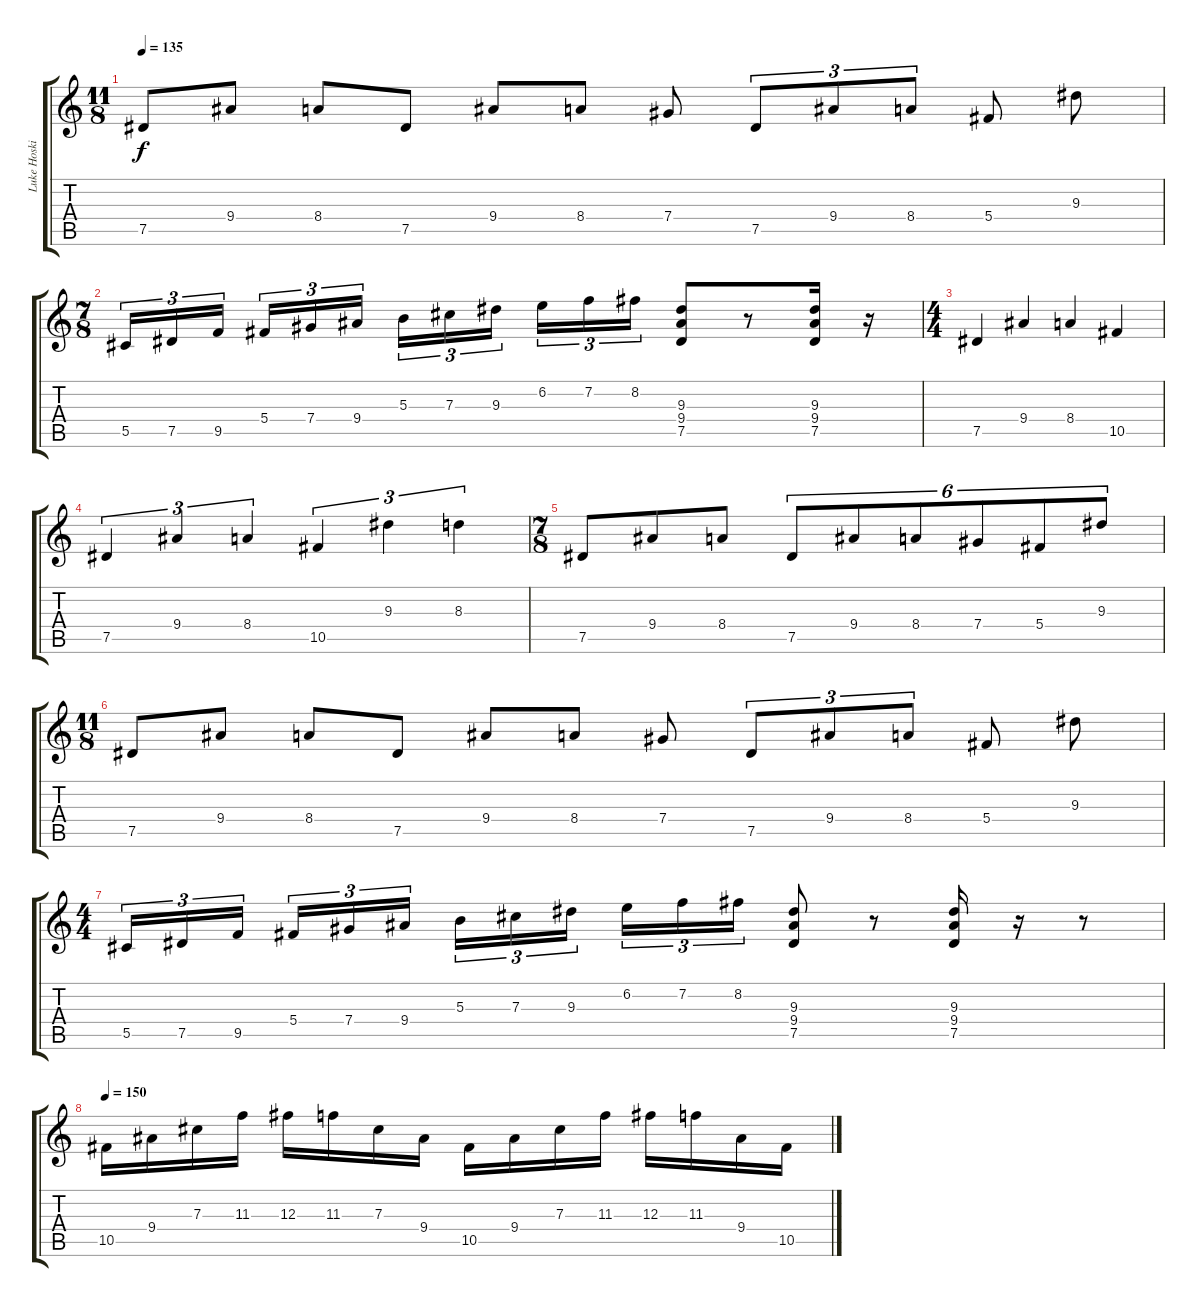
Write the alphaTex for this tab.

\track ("Luke Hoskin" "Luke Hoski") {instrument overdrivenguitar}
\staff {score tabs}
\tuning (Eb4 Bb3 Gb3 Db3 Ab2 Eb2) {hide}
\ts (11 8)
\tempo 135
\clef g2
\ks c
7.5.8{dy f} 9.4.8 8.4.8 7.5.8 9.4.8 8.4.8 7.4.8 7.5.8{tu (3 2)} 9.4.8{tu (3 2)} 8.4.8{tu (3 2)} 5.4.8 9.3.8 |
\ts (7 8)
5.5.16{tu (3 2)} 7.5.16{tu (3 2)} 9.5.16{tu (3 2)} 5.4.16{tu (3 2)} 7.4.16{tu (3 2)} 9.4.16{tu (3 2)} 5.3.16{tu (3 2)} 7.3.16{tu (3 2)} 9.3.16{tu (3 2)} 6.2.16{tu (3 2)} 7.2.16{tu (3 2)} 8.2.16{tu (3 2)} (9.3 9.4 7.5).8 r.8 (9.3 9.4 7.5).16 r.16 |
\ts (4 4)
7.5.4 9.4.4 8.4.4 10.5.4 |
7.5.4{tu (3 2)} 9.4.4{tu (3 2)} 8.4.4{tu (3 2)} 10.5.4{tu (3 2)} 9.3.4{tu (3 2)} 8.3.4{tu (3 2)} |
\ts (7 8)
7.5.8 9.4.8 8.4.8 7.5.8{tu (6 4)} 9.4.8{tu (6 4)} 8.4.8{tu (6 4)} 7.4.8{tu (6 4)} 5.4.8{tu (6 4)} 9.3.8{tu (6 4)} |
\ts (11 8)
7.5.8 9.4.8 8.4.8 7.5.8 9.4.8 8.4.8 7.4.8 7.5.8{tu (3 2)} 9.4.8{tu (3 2)} 8.4.8{tu (3 2)} 5.4.8 9.3.8 |
\ts (4 4)
5.5.16{tu (3 2)} 7.5.16{tu (3 2)} 9.5.16{tu (3 2) beam splitsecondary} 5.4.16{tu (3 2)} 7.4.16{tu (3 2)} 9.4.16{tu (3 2)} 5.3.16{tu (3 2)} 7.3.16{tu (3 2)} 9.3.16{tu (3 2) beam splitsecondary} 6.2.16{tu (3 2)} 7.2.16{tu (3 2)} 8.2.16{tu (3 2)} (9.3 9.4 7.5).8 r.8 (9.3 9.4 7.5).16 r.16 r.8 |
\tempo 150
10.5.16 9.4.16 7.3.16 11.3.16 12.3.16 11.3.16 7.3.16 9.4.16 10.5.16 9.4.16 7.3.16 11.3.16 12.3.16 11.3.16 9.4.16 10.5.16
